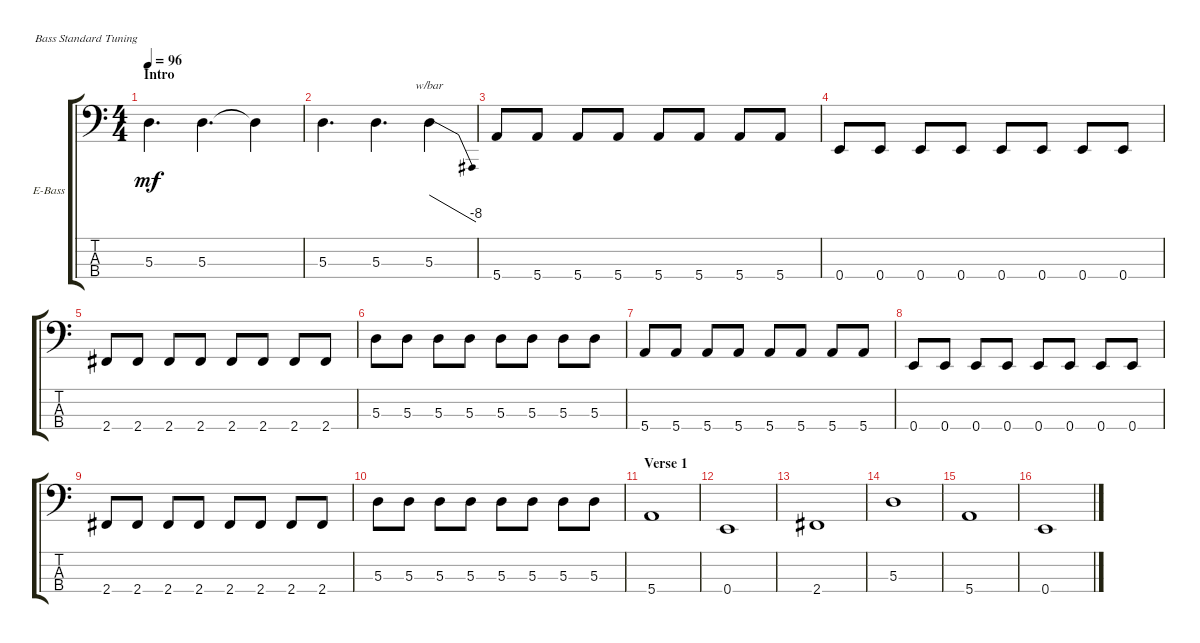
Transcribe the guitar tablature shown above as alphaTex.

\defaultSystemsLayout 4
\bracketExtendMode groupsimilarinstruments
\firstSystemTrackNameOrientation horizontal
\otherSystemsTrackNameOrientation horizontal
\track ("Hugh" "E-Bass") {instrument electricbassfinger}
\staff {score tabs}
\tuning (G2 D2 A1 E1)
\ts (4 4)
\section ("" "Intro")
\tempo 96
\clef f4
\ks c
5.3.4{d dy mf instrument electricbassfinger} 5.3.4{d} 5.3{t}.4 |
5.3.4{d} 5.3.4{d} 5.3.4{tbe (dive default 0 0 59.4 -32)} |
5.4.8 5.4.8 5.4.8 5.4.8 5.4.8 5.4.8 5.4.8 5.4.8 |
0.4.8 0.4.8 0.4.8 0.4.8 0.4.8 0.4.8 0.4.8 0.4.8 |
2.4.8 2.4.8 2.4.8 2.4.8 2.4.8 2.4.8 2.4.8 2.4.8 |
5.3.8 5.3.8 5.3.8 5.3.8 5.3.8 5.3.8 5.3.8 5.3.8 |
5.4.8 5.4.8 5.4.8 5.4.8 5.4.8 5.4.8 5.4.8 5.4.8 |
0.4.8 0.4.8 0.4.8 0.4.8 0.4.8 0.4.8 0.4.8 0.4.8 |
2.4.8 2.4.8 2.4.8 2.4.8 2.4.8 2.4.8 2.4.8 2.4.8 |
5.3.8 5.3.8 5.3.8 5.3.8 5.3.8 5.3.8 5.3.8 5.3.8 |
\section ("" "Verse 1")
5.4.1 |
0.4.1 |
2.4.1 |
5.3.1 |
5.4.1 |
0.4.1
